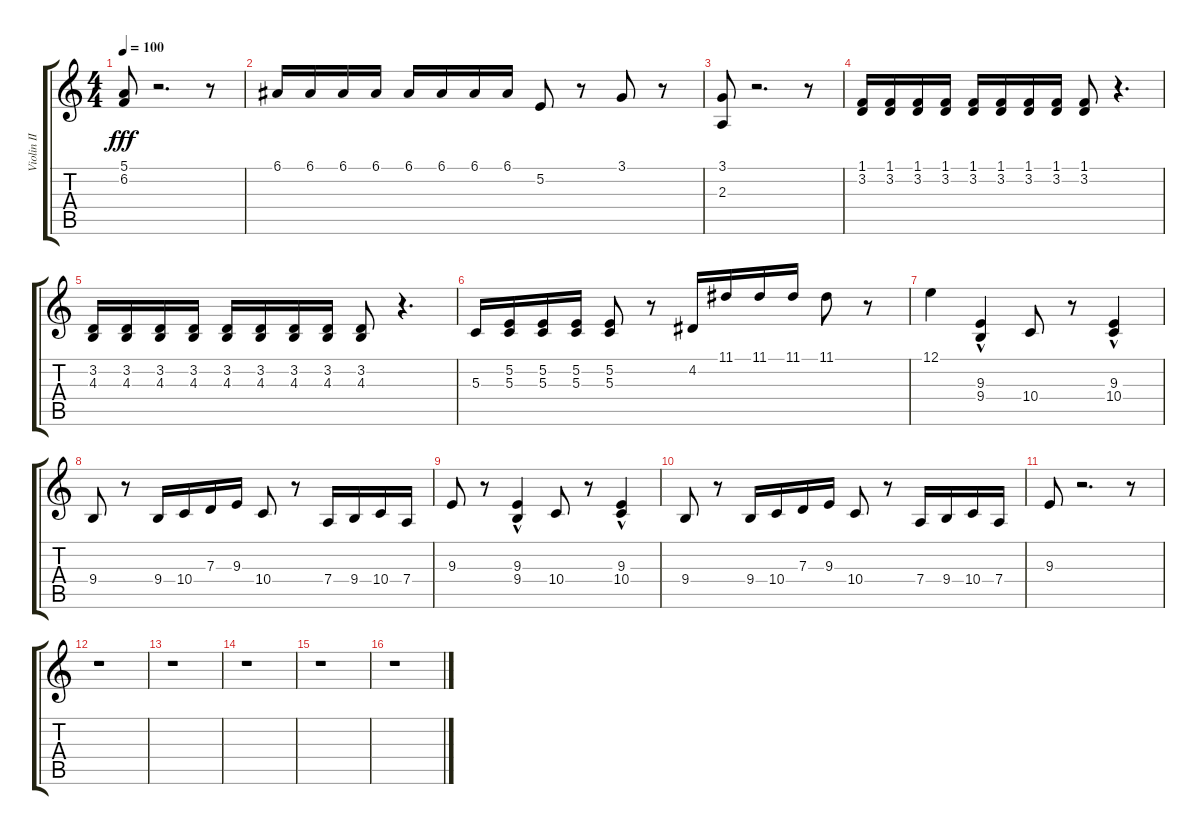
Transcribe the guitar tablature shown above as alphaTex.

\track ("Violin II" "Violin II") {instrument stringensemble1}
\staff {score tabs}
\tuning (E4 B3 G3 D3 A2 E2) {hide}
\ts (4 4)
\tempo 100
\clef g2
\ks c
(5.1 6.2).8{dy fff} r.2{d} r.8 |
6.1.16 6.1.16 6.1.16 6.1.16 6.1.16 6.1.16 6.1.16 6.1.16 5.2.8 r.8 3.1.8 r.8 |
(3.1 2.3).8 r.2{d} r.8 |
(1.1 3.2).16 (1.1 3.2).16 (1.1 3.2).16 (1.1 3.2).16 (1.1 3.2).16 (1.1 3.2).16 (1.1 3.2).16 (1.1 3.2).16 (1.1 3.2).8 r.4{d} |
(3.2 4.3).16 (3.2 4.3).16 (3.2 4.3).16 (3.2 4.3).16 (3.2 4.3).16 (3.2 4.3).16 (3.2 4.3).16 (3.2 4.3).16 (3.2 4.3).8 r.4{d} |
5.3.16 (5.2 5.3).16 (5.2 5.3).16 (5.2 5.3).16 (5.2 5.3).8 r.8 4.2.16 11.1.16 11.1.16 11.1.16 11.1.8 r.8 |
12.1.4 (9.3{hac} 9.4).4 10.4.8 r.8 (9.3{hac} 10.4).4 |
9.4.8 r.8 9.4.16 10.4.16 7.3.16 9.3.16 10.4.8 r.8 7.4.16 9.4.16 10.4.16 7.4.16 |
9.3.8 r.8 (9.3{hac} 9.4).4 10.4.8 r.8 (9.3{hac} 10.4).4 |
9.4.8 r.8 9.4.16 10.4.16 7.3.16 9.3.16 10.4.8 r.8 7.4.16 9.4.16 10.4.16 7.4.16 |
9.3.8 r.2{d} r.8 |
r.1 |
r.1 |
r.1 |
r.1 |
r.1
